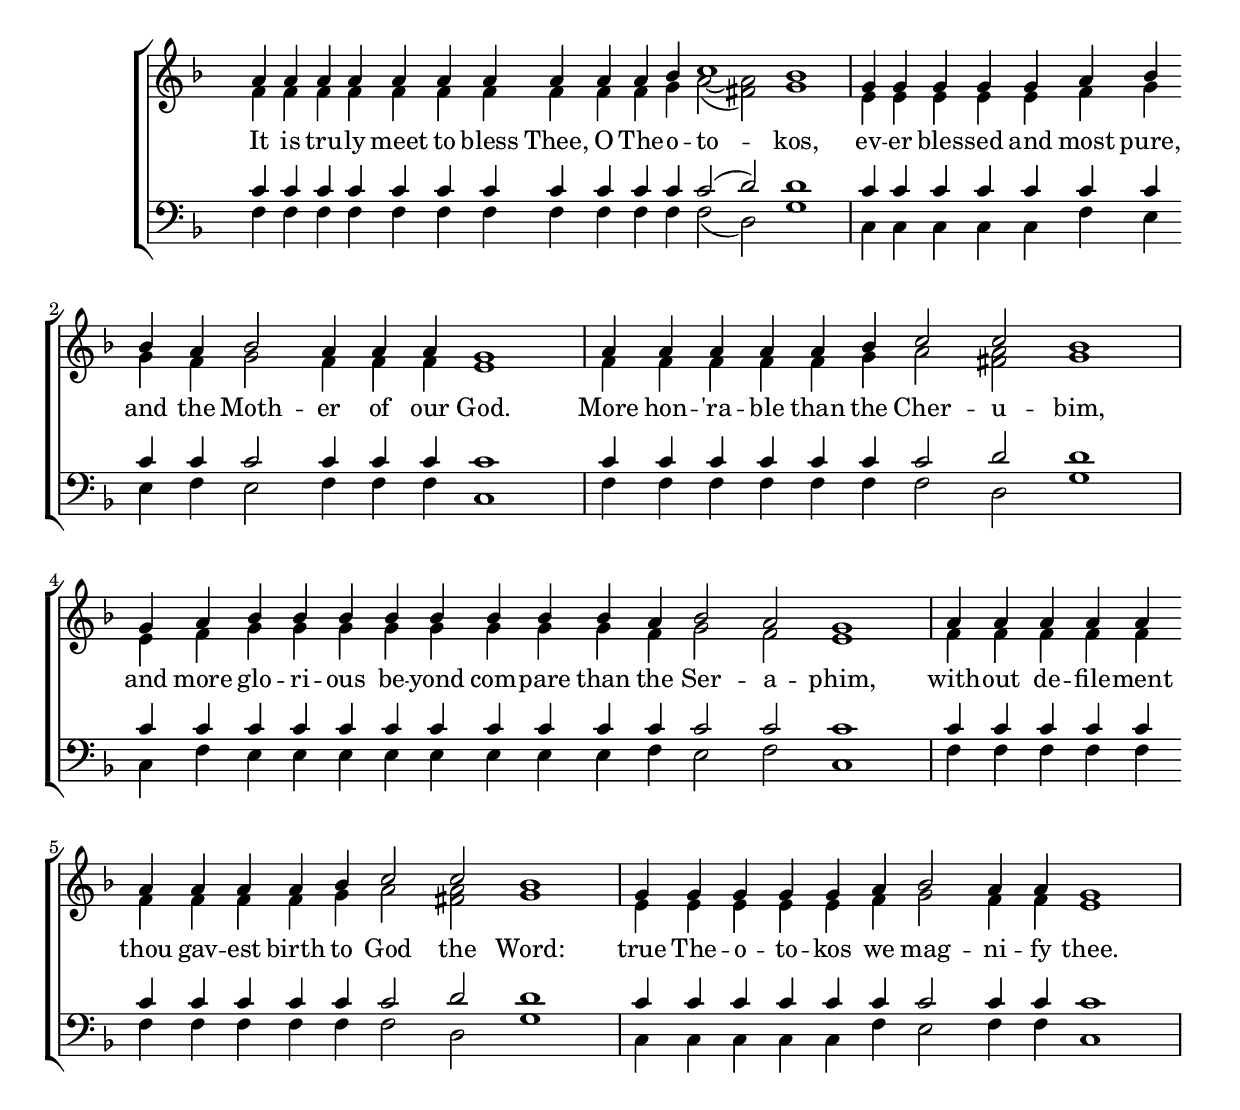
\version "2.18.2"

\score
{
	\context ChoirStaff
	<<
		\context Staff = women
		<<
			\key f \major
			\clef treble
			\time 4/4
			\override Staff.TimeSignature #'transparent = ##t
			\context Voice = "cadenzaghost"
			{
				\cadenzaOn s1 s1 \bar "" s1 s2. \cadenzaOff s1	%19
				\cadenzaOn s1 s2. \bar "" s4 s1 s2 \cadenzaOff s1	%18
				\cadenzaOn s1 s2 s1 \cadenzaOff s1	%14
				\cadenzaOn s1 s1 s4 \bar "" s1 s2 \cadenzaOff s1	%19
				\cadenzaOn s1 s4 \bar "" s1 s1 s4 \cadenzaOff s1	%18
				\cadenzaOn s1 s2 s1 \cadenzaOff s1	%14
			}
			\context Voice = "sopranos"
			{
				\voiceOne
				\relative g'
				{
					a4 a a a a a a a a a bes c1 bes
					g4 g g g g a bes bes a bes2 a4 a a g1
					a4 a a a a bes c2 c bes1
					g4 a bes bes bes bes bes bes bes bes a bes2 a g1
					a4 a a a a a a a a bes c2 c bes1
					g4 g g g g a bes2 a4 a g1
				}
			}
			\context Voice = "altos"
			{
				\voiceTwo
				\relative f'
				{
					f4 f f f f f f f f f g a2~( <a fis>) g1
					e4 e e e e f g g f g2 f4 f f e1
					f4 f f f f g a2 <a fis> g1
					e4 f g g g g g g g g f g2 f e1
					f4 f f f f f f f f g a2 <a fis> g1
					e4 e e e e f g2 f4 f e1
				}
			}
		>>
		\new Lyrics \lyricsto "sopranos"
		{
			It is tru -- ly meet to bless Thee, O The -- o -- to -- kos,
			ev -- er bles -- sed and most pure, and the Moth -- er of our God.
			More hon -- 'ra -- ble than the Cher -- u -- bim,
			and more glo -- ri -- ous be -- yond com -- pare than the Ser -- a -- phim,
			with -- out de -- file -- ment thou gav -- est birth to God the Word:
			true The -- o -- to -- kos we mag -- ni -- fy thee.
		}
		\context Staff = men
		<<
			\key f \major
			\clef bass
			\override Staff.TimeSignature #'transparent = ##t
			\context Voice = "tenors"
			{
				\voiceOne
				\relative c'
				{
					c4 c c c c c c c c c c c2( d) d1
					c4 c c c c c c c c c2 c4 c c c1
					c4 c c c c c c2 d d1
					c4 c c c c c c c c c c c2 c c1
					c4 c c c c c c c c c c2 d d1
					c4 c c c c c c2 c4 c c1
				}
			}
			\context Voice = "bass"
			{
				\voiceTwo
				\relative f
				{
					f4 f f f f f f f f f f f2( d) g1
					c,4 c c c c f e e f e2 f4 f f c1
					f4 f f f f f f2 d g1
					c,4 f e e e e e e e e f e2 f c1
					f4 f f f f f f f f f f2 d g1
					c,4 c c c c f e2 f4 f c1
				}
			}
		>>
	>>
}
